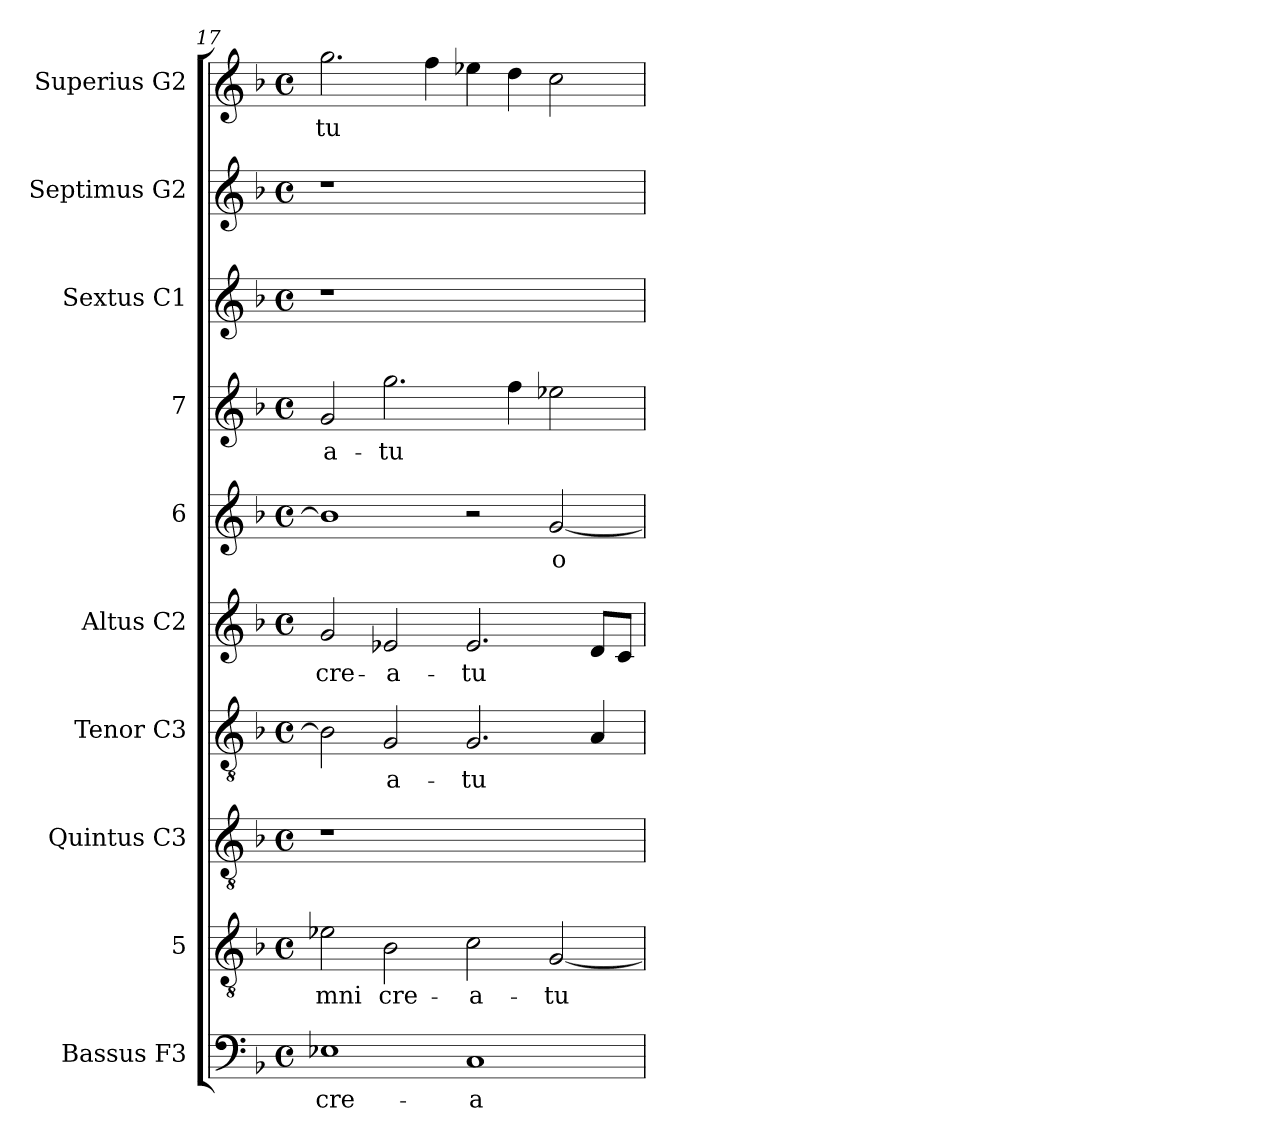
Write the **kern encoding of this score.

**kern	**text	**kern	**text	**kern	**kern	**text	**kern	**text	**kern	**text	**kern	**text	**kern	**kern	**kern	**text
*part10	*part10	*part9	*part9	*part8	*part7	*part7	*part6	*part6	*part5	*part5	*part4	*part4	*part3	*part2	*part1	*part1
*staff10	*staff10	*staff9	*staff9	*staff8	*staff7	*staff7	*staff6	*staff6	*staff5	*staff5	*staff4	*staff4	*staff3	*staff2	*staff1	*staff1
*I"Bassus  F3	*	*I"5	*	*I"Quintus  C3	*I"Tenor  C3	*	*I"Altus  C2	*	*I"6	*	*I"7	*	*I"Sextus  C1	*I"Septimus  G2	*I"Superius  G2	*
*I'B	*	*	*	*	*I'T	*	*I'A	*	*	*	*	*	*	*	*I'S	*
!!LO:PB:g=z
*clefF4	*	*clefGv2	*	*clefGv2	*clefGv2	*	*clefG2	*	*clefG2	*	*clefG2	*	*clefG2	*clefG2	*clefG2	*
*k[b-]	*	*k[b-]	*	*k[b-]	*k[b-]	*	*k[b-]	*	*k[b-]	*	*k[b-]	*	*k[b-]	*k[b-]	*k[b-]	*
*F:	*	*F:	*	*F:	*F:	*	*F:	*	*F:	*	*F:	*	*F:	*F:	*F:	*
*M4/4	*	*M4/4	*	*M4/4	*M4/4	*	*M4/4	*	*M4/4	*	*M4/4	*	*M4/4	*M4/4	*M4/4	*
*met(c)	*	*met(c)	*	*met(c)	*met(c)	*	*met(c)	*	*met(c)	*	*met(c)	*	*met(c)	*met(c)	*met(c)	*
=17	=17	=17	=17	=17	=17	=17	=17	=17	=17	=17	=17	=17	=17	=17	=17	=17
!	!LO:LY:b:rj	!	!LO:LY:b:cj	!	!	!LO:LY:b:rj	!	!LO:LY:b:rj	!	!LO:LY:b:cj	!	!LO:LY:b:cj	!	!	!	!LO:LY:b:rj
1E-X	cre-	2e-X\	-mni	1r	2B-\]	--	2g/	cre-	1b-]	.	2g/	-a-	1r	1r	2.gg\	-tu-
!	!	!	!LO:LY:b:cj	!	!	!LO:LY:b:rj	!	!LO:LY:b:rj	!	!	!	!LO:LY:b:cj	!	!	!	!
.	.	2B-\	cre-	.	2G/	-a-	2e-X/	-a-	.	.	2.gg\	-tu-	.	.	.	.
!	!	!	!	!	!	!	!	!	!	!	!	!	!	!	!	!LO:LY:b:rj
.	.	.	.	.	.	.	.	.	.	.	.	.	.	.	4ff\	--
!	!LO:LY:b:rj	!	!LO:LY:b:cj	!	!	!LO:LY:b:rj	!	!LO:LY:b:rj	!	!	!	!	!	!	!	!LO:LY:b:rj
1C	-a-	2c\	-a-	1ryy	2.G/	-tu-	2.e-/	-tu-	2r	.	.	.	1ryy	1ryy	4ee-X\	--
!	!	!	!	!	!	!	!	!	!	!	!	!LO:LY:b:cj	!	!	!	!LO:LY:b:rj
.	.	.	.	.	.	.	.	.	.	.	4ff\	--	.	.	4dd\	--
!	!	!	!LO:LY:b:cj	!	!	!	!	!	!	!LO:LY:b:cj	!	!LO:LY:b:cj	!	!	!	!LO:LY:b:rj
.	.	[<2G/	-tu-	.	.	.	.	.	[<2g/	o-	2ee-X\	--	.	.	2cc\	--
!	!	!	!	!	!	!LO:LY:b:rj	!	!LO:LY:b:rj	!	!	!	!	!	!	!	!
.	.	.	.	.	4A/	--	8d/L	--	.	.	.	.	.	.	.	.
!	!	!	!	!	!	!	!	!LO:LY:b:rj	!	!	!	!	!	!	!	!
.	.	.	.	.	.	.	8c/J	--	.	.	.	.	.	.	.	.
=	=	=	=	=	=	=	=	=	=	=	=	=	=	=	=	=
*-	*-	*-	*-	*-	*-	*-	*-	*-	*-	*-	*-	*-	*-	*-	*-	*-
